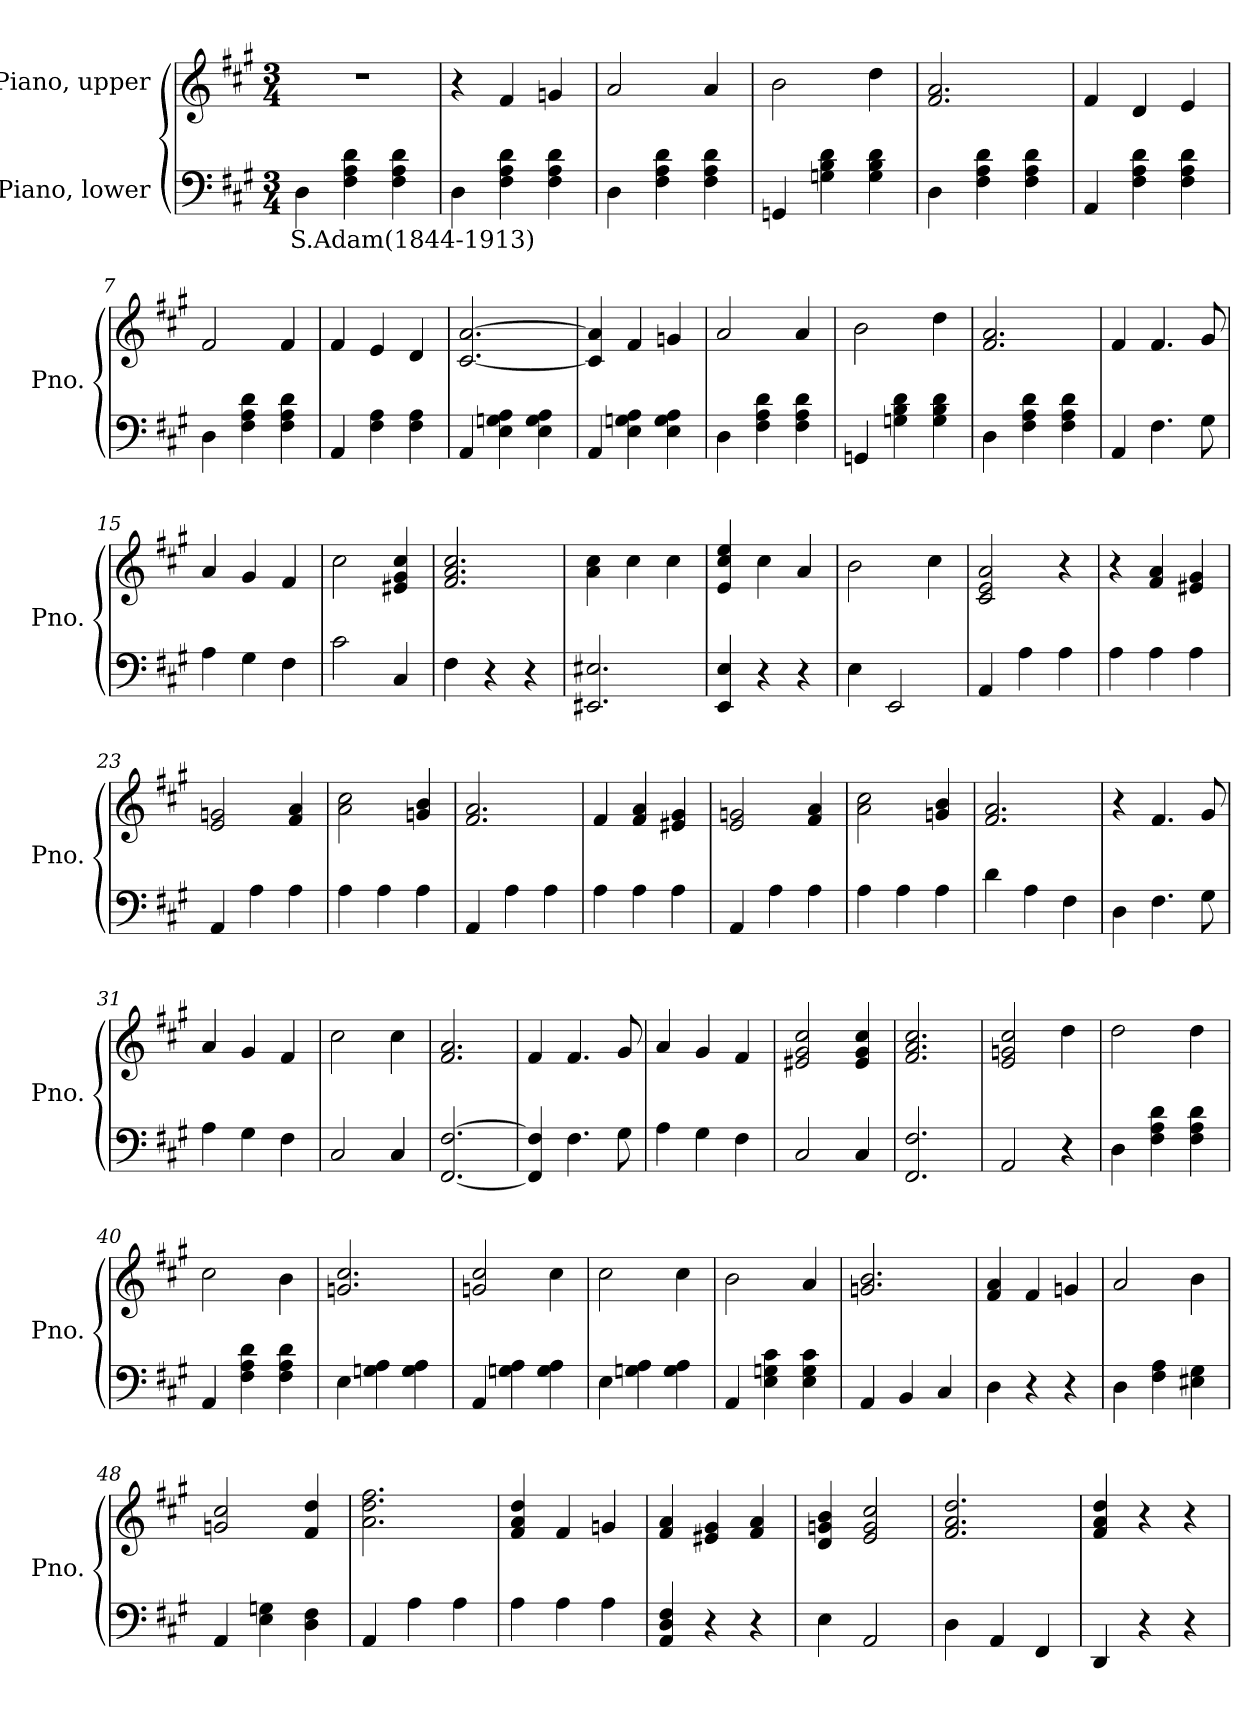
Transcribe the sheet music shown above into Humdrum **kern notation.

**kern	**text	**kern
*part2	*part2	*part1
*staff2	*staff2	*staff1
*I"Piano, lower	*	*I"Piano, upper
*I'Pno.	*	*I'Pno.
*clefF4	*	*clefG2
*k[f#c#g#]	*	*k[f#c#g#]
*M3/4	*	*M3/4
*MM120	*	*MM120
=1	=1	=1
!	!LO:LY:b	!
4D\	S.Adam(1844-1913)	2.r
4F#\ 4A\ 4d\	.	.
4F#\ 4A\ 4d\	.	.
=2	=2	=2
4D\	.	4r
4F#\ 4A\ 4d\	.	4f#/
4F#\ 4A\ 4d\	.	4gn/
=3	=3	=3
4D\	.	2a/
4F#\ 4A\ 4d\	.	.
4F#\ 4A\ 4d\	.	4a/
=4	=4	=4
4GGn/	.	2b\
4Gn\ 4B\ 4d\	.	.
4G\ 4B\ 4d\	.	4dd\
=5	=5	=5
4D\	.	2.f#/ 2.a/
4F#\ 4A\ 4d\	.	.
4F#\ 4A\ 4d\	.	.
=6	=6	=6
4AA/	.	4f#/
4F#\ 4A\ 4d\	.	4d/
4F#\ 4A\ 4d\	.	4e/
!!LO:LB:g=z
=7	=7	=7
4D\	.	2f#/
4F#\ 4A\ 4d\	.	.
4F#\ 4A\ 4d\	.	4f#/
=8	=8	=8
4AA/	.	4f#/
4F#\ 4A\	.	4e/
4F#\ 4A\	.	4d/
=9	=9	=9
4AA/	.	[2.c#/ [2.a/
4E\ 4Gn\ 4A\	.	.
4E\ 4G\ 4A\	.	.
=10	=10	=10
4AA/	.	4c#/] 4a/]
4E\ 4Gn\ 4A\	.	4f#/
4E\ 4G\ 4A\	.	4gn/
=11	=11	=11
4D\	.	2a/
4F#\ 4A\ 4d\	.	.
4F#\ 4A\ 4d\	.	4a/
=12	=12	=12
4GGn/	.	2b\
4Gn\ 4B\ 4d\	.	.
4G\ 4B\ 4d\	.	4dd\
=13	=13	=13
4D\	.	2.f#/ 2.a/
4F#\ 4A\ 4d\	.	.
4F#\ 4A\ 4d\	.	.
=14	=14	=14
4AA/	.	4f#/
4.F#\	.	4.f#/
8G#\	.	8g#/
!!LO:LB:g=z
=15	=15	=15
4A\	.	4a/
4G#\	.	4g#/
4F#\	.	4f#/
=16	=16	=16
2c#\	.	2cc#\
4C#/	.	4e#X/ 4g#/ 4cc#/
=17	=17	=17
4F#\	.	2.f#/ 2.a/ 2.cc#/
4r	.	.
4r	.	.
=18	=18	=18
2.EE#X/ 2.E#X/	.	4a\ 4cc#\
.	.	4cc#\
.	.	4cc#\
=19	=19	=19
4EE/ 4E/	.	4e/ 4cc#/ 4ee/
4r	.	4cc#\
4r	.	4a/
=20	=20	=20
4E\	.	2b\
2EE/	.	.
.	.	4cc#\
=21	=21	=21
4AA/	.	2c#/ 2e/ 2a/
4A\	.	.
4A\	.	4r
=22	=22	=22
4A\	.	4r
4A\	.	4f#/ 4a/
4A\	.	4e#X/ 4g#/
=23	=23	=23
4AA/	.	2e/ 2gn/
4A\	.	.
4A\	.	4f#/ 4a/
=24	=24	=24
4A\	.	2a\ 2cc#\
4A\	.	.
4A\	.	4gn/ 4b/
!!LO:LB:g=z
=25	=25	=25
4AA/	.	2.f#/ 2.a/
4A\	.	.
4A\	.	.
=26	=26	=26
4A\	.	4f#/
4A\	.	4f#/ 4a/
4A\	.	4e#X/ 4g#/
=27	=27	=27
4AA/	.	2e/ 2gn/
4A\	.	.
4A\	.	4f#/ 4a/
=28	=28	=28
4A\	.	2a\ 2cc#\
4A\	.	.
4A\	.	4gn/ 4b/
=29	=29	=29
4d\	.	2.f#/ 2.a/
4A\	.	.
4F#\	.	.
=30	=30	=30
4D\	.	4r
4.F#\	.	4.f#/
8G#\	.	8g#/
=31	=31	=31
4A\	.	4a/
4G#\	.	4g#/
4F#\	.	4f#/
=32	=32	=32
2C#/	.	2cc#\
4C#/	.	4cc#\
=33	=33	=33
[2.FF#/ [2.F#/	.	2.f#/ 2.a/
=34	=34	=34
4FF#/] 4F#/]	.	4f#/
4.F#\	.	4.f#/
8G#\	.	8g#/
!!LO:LB:g=z
=35	=35	=35
4A\	.	4a/
4G#\	.	4g#/
4F#\	.	4f#/
=36	=36	=36
2C#/	.	2e#X/ 2g#/ 2cc#/
4C#/	.	4e#/ 4g#/ 4cc#/
=37	=37	=37
2.FF#/ 2.F#/	.	2.f#/ 2.a/ 2.cc#/
=38	=38	=38
2AA/	.	2e/ 2gn/ 2cc#/
4r	.	4dd\
=39	=39	=39
4D\	.	2dd\
4F#\ 4A\ 4d\	.	.
4F#\ 4A\ 4d\	.	4dd\
=40	=40	=40
4AA/	.	2cc#\
4F#\ 4A\ 4d\	.	.
4F#\ 4A\ 4d\	.	4b\
=41	=41	=41
4E\	.	2.gn/ 2.cc#/
4Gn\ 4A\	.	.
4G\ 4A\	.	.
=42	=42	=42
4AA/	.	2gn/ 2cc#/
4Gn\ 4A\	.	.
4G\ 4A\	.	4cc#\
=43	=43	=43
4E\	.	2cc#\
4Gn\ 4A\	.	.
4G\ 4A\	.	4cc#\
!!LO:LB:g=z
=44	=44	=44
4AA/	.	2b\
4E\ 4Gn\ 4c#\	.	.
4E\ 4G\ 4c#\	.	4a/
=45	=45	=45
4AA/	.	2.gn/ 2.b/
4BB/	.	.
4C#/	.	.
=46	=46	=46
4D\	.	4f#/ 4a/
4r	.	4f#/
4r	.	4gn/
=47	=47	=47
4D\	.	2a/
4F#\ 4A\	.	.
4E#X\ 4G#\	.	4b\
=48	=48	=48
4AA/	.	2gn/ 2cc#/
4E\ 4Gn\	.	.
4D\ 4F#\	.	4f#/ 4dd/
=49	=49	=49
4AA/	.	2.a\ 2.dd\ 2.ff#\
4A\	.	.
4A\	.	.
=50	=50	=50
4A\	.	4f#/ 4a/ 4dd/
4A\	.	4f#/
4A\	.	4gn/
=51	=51	=51
4AA/ 4D/ 4F#/	.	4f#/ 4a/
4r	.	4e#X/ 4g#/
4r	.	4f#/ 4a/
=52	=52	=52
4E\	.	4d/ 4gn/ 4b/
2AA/	.	2e/ 2g/ 2cc#/
!!LO:PB:g=z
=53	=53	=53
4D\	.	2.f#/ 2.a/ 2.dd/
4AA/	.	.
4FF#/	.	.
=54	=54	=54
4DD/	.	4f#/ 4a/ 4dd/
4r	.	4r
4r	.	4r
=	=	=
*-	*-	*-
